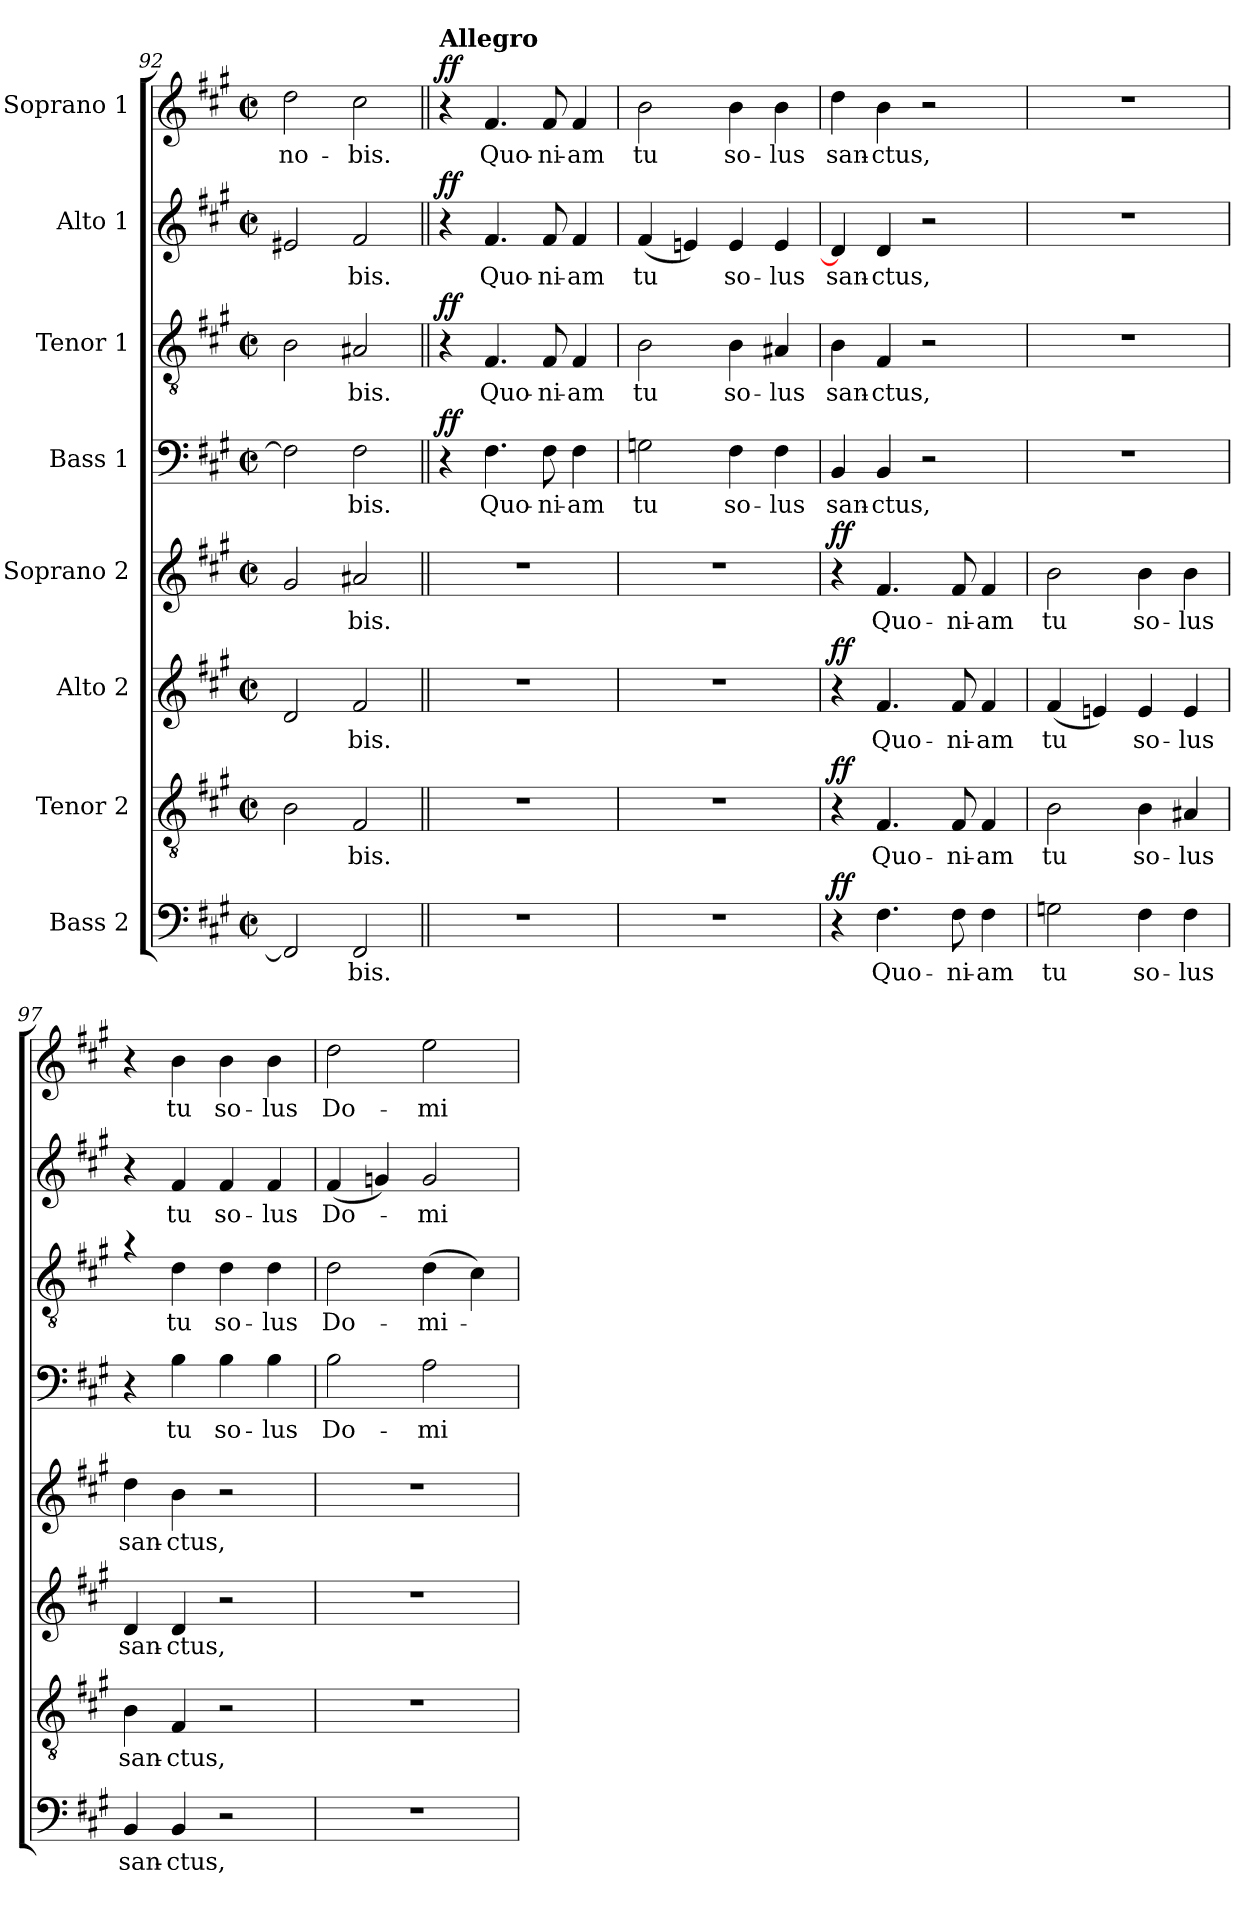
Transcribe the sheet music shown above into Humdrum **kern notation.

**kern	**text	**dynam	**kern	**text	**dynam	**kern	**text	**dynam	**kern	**text	**dynam	**kern	**text	**dynam	**kern	**text	**dynam	**kern	**text	**dynam	**kern	**text	**dynam
*part8	*part8	*part8	*part7	*part7	*part7	*part6	*part6	*part6	*part5	*part5	*part5	*part4	*part4	*part4	*part3	*part3	*part3	*part2	*part2	*part2	*part1	*part1	*part1
*staff8	*staff8	*staff8	*staff7	*staff7	*staff7	*staff6	*staff6	*staff6	*staff5	*staff5	*staff5	*staff4	*staff4	*staff4	*staff3	*staff3	*staff3	*staff2	*staff2	*staff2	*staff1	*staff1	*staff1
*I"Bass 2	*	*	*I"Tenor 2	*	*	*I"Alto 2	*	*	*I"Soprano 2	*	*	*I"Bass 1	*	*	*I"Tenor 1	*	*	*I"Alto 1	*	*	*I"Soprano 1	*	*
*clefF4	*	*	*clefGv2	*	*	*clefG2	*	*	*clefG2	*	*	*clefF4	*	*	*clefGv2	*	*	*clefG2	*	*	*clefG2	*	*
*k[f#c#g#]	*	*	*k[f#c#g#]	*	*	*k[f#c#g#]	*	*	*k[f#c#g#]	*	*	*k[f#c#g#]	*	*	*k[f#c#g#]	*	*	*k[f#c#g#]	*	*	*k[f#c#g#]	*	*
*A:	*	*	*A:	*	*	*A:	*	*	*A:	*	*	*A:	*	*	*A:	*	*	*A:	*	*	*A:	*	*
*M2/2	*	*	*M2/2	*	*	*M2/2	*	*	*M2/2	*	*	*M2/2	*	*	*M2/2	*	*	*M2/2	*	*	*M2/2	*	*
*met(c|)	*	*	*met(c|)	*	*	*met(c|)	*	*	*met(c|)	*	*	*met(c|)	*	*	*met(c|)	*	*	*met(c|)	*	*	*met(c|)	*	*
=92	=92	=92	=92	=92	=92	=92	=92	=92	=92	=92	=92	=92	=92	=92	=92	=92	=92	=92	=92	=92	=92	=92	=92
!	!	!	!	!	!	!	!	!	!	!	!	!	!	!	!	!	!	!	!	!	!	!LO:LY:b	!
2FF#/]	.	.	2B\	.	.	2d/	.	.	2g#/	.	.	2F#\]	.	.	2B\	.	.	2e#X/	.	.	2dd\	no-	.
!	!LO:LY:b	!	!	!LO:LY:b	!	!	!LO:LY:b	!	!	!LO:LY:b	!	!	!LO:LY:b	!	!	!LO:LY:b	!	!	!LO:LY:b	!	!	!LO:LY:b	!
2FF#/	-bis.	.	2F#/	-bis.	.	2f#/	-bis.	.	2a#X/	-bis.	.	2F#\	-bis.	.	2A#X/	-bis.	.	2f#/	-bis.	.	2cc#\	-bis.	.
=93||	=93||	=93||	=93||	=93||	=93||	=93||	=93||	=93||	=93||	=93||	=93||	=93||	=93||	=93||	=93||	=93||	=93||	=93||	=93||	=93||	=93||	=93||	=93||
*	*	*	*	*	*	*	*	*	*	*	*	*	*	*	*	*	*	*	*	*	*MM120	*	*
!	!	!	!	!	!	!	!	!	!	!	!	!	!	!	!	!	!	!	!	!	!LO:TX:a:B:t=Allegro	!	!
!	!	!	!	!	!	!	!	!	!	!	!	!	!	!LO:DY:b	!	!	!LO:DY:b	!	!	!LO:DY:b	!	!	!LO:DY:b
1r	.	.	1r	.	.	1r	.	.	1r	.	.	4r	.	ff	4r	.	ff	4r	.	ff	4r	.	ff
!	!	!	!	!	!	!	!	!	!	!	!	!	!LO:LY:b	!	!	!LO:LY:b	!	!	!LO:LY:b	!	!	!LO:LY:b	!
.	.	.	.	.	.	.	.	.	.	.	.	4.F#\	Quo-	.	4.F#/	Quo-	.	4.f#/	Quo-	.	4.f#/	Quo-	.
!	!	!	!	!	!	!	!	!	!	!	!	!	!LO:LY:b	!	!	!LO:LY:b	!	!	!LO:LY:b	!	!	!LO:LY:b	!
.	.	.	.	.	.	.	.	.	.	.	.	8F#\	-ni-	.	8F#/	-ni-	.	8f#/	-ni-	.	8f#/	-ni-	.
!	!	!	!	!	!	!	!	!	!	!	!	!	!LO:LY:b	!	!	!LO:LY:b	!	!	!LO:LY:b	!	!	!LO:LY:b	!
.	.	.	.	.	.	.	.	.	.	.	.	4F#\	-am	.	4F#/	-am	.	4f#/	-am	.	4f#/	-am	.
=94	=94	=94	=94	=94	=94	=94	=94	=94	=94	=94	=94	=94	=94	=94	=94	=94	=94	=94	=94	=94	=94	=94	=94
!	!	!	!	!	!	!	!	!	!	!	!	!	!LO:LY:b	!	!	!LO:LY:b	!	!	!LO:LY:b	!	!	!LO:LY:b	!
1r	.	.	1r	.	.	1r	.	.	1r	.	.	2Gn\	tu	.	2B\	tu	.	(<4f#/	tu	.	2b\	tu	.
.	.	.	.	.	.	.	.	.	.	.	.	.	.	.	.	.	.	4en/)	.	.	.	.	.
!	!	!	!	!	!	!	!	!	!	!	!	!	!LO:LY:b	!	!	!LO:LY:b	!	!	!LO:LY:b	!	!	!LO:LY:b	!
.	.	.	.	.	.	.	.	.	.	.	.	4F#\	so-	.	4B\	so-	.	4e/	so-	.	4b\	so-	.
!	!	!	!	!	!	!	!	!	!	!	!	!	!LO:LY:b	!	!	!LO:LY:b	!	!	!LO:LY:b	!	!	!LO:LY:b	!
.	.	.	.	.	.	.	.	.	.	.	.	4F#\	-lus	.	4A#X/	-lus	.	4e/	-lus	.	4b\	-lus	.
=95	=95	=95	=95	=95	=95	=95	=95	=95	=95	=95	=95	=95	=95	=95	=95	=95	=95	=95	=95	=95	=95	=95	=95
!	!	!LO:DY:b	!	!	!LO:DY:b	!	!	!LO:DY:b	!	!	!LO:DY:b	!	!LO:LY:b	!	!	!LO:LY:b	!	!	!LO:LY:b	!	!	!LO:LY:b	!
4r	.	ff	4r	.	ff	4r	.	ff	4r	.	ff	4BB/	san-	.	4B\	san-	.	4d/]	san-	.	4dd\	san-	.
!	!LO:LY:b	!	!	!LO:LY:b	!	!	!LO:LY:b	!	!	!LO:LY:b	!	!	!LO:LY:b	!	!	!LO:LY:b	!	!	!LO:LY:b	!	!	!LO:LY:b	!
4.F#\	Quo-	.	4.F#/	Quo-	.	4.f#/	Quo-	.	4.f#/	Quo-	.	4BB/	-ctus,	.	4F#/	-ctus,	.	4d/	-ctus,	.	4b\	-ctus,	.
.	.	.	.	.	.	.	.	.	.	.	.	2r	.	.	2r	.	.	2r	.	.	2r	.	.
!	!LO:LY:b	!	!	!LO:LY:b	!	!	!LO:LY:b	!	!	!LO:LY:b	!	!	!	!	!	!	!	!	!	!	!	!	!
8F#\	-ni-	.	8F#/	-ni-	.	8f#/	-ni-	.	8f#/	-ni-	.	.	.	.	.	.	.	.	.	.	.	.	.
!	!LO:LY:b	!	!	!LO:LY:b	!	!	!LO:LY:b	!	!	!LO:LY:b	!	!	!	!	!	!	!	!	!	!	!	!	!
4F#\	-am	.	4F#/	-am	.	4f#/	-am	.	4f#/	-am	.	.	.	.	.	.	.	.	.	.	.	.	.
=96	=96	=96	=96	=96	=96	=96	=96	=96	=96	=96	=96	=96	=96	=96	=96	=96	=96	=96	=96	=96	=96	=96	=96
!	!LO:LY:b	!	!	!LO:LY:b	!	!	!LO:LY:b	!	!	!LO:LY:b	!	!	!	!	!	!	!	!	!	!	!	!	!
2Gn\	tu	.	2B\	tu	.	(<4f#/	tu	.	2b\	tu	.	1r	.	.	1r	.	.	1r	.	.	1r	.	.
.	.	.	.	.	.	4en/)	.	.	.	.	.	.	.	.	.	.	.	.	.	.	.	.	.
!	!LO:LY:b	!	!	!LO:LY:b	!	!	!LO:LY:b	!	!	!LO:LY:b	!	!	!	!	!	!	!	!	!	!	!	!	!
4F#\	so-	.	4B\	so-	.	4e/	so-	.	4b\	so-	.	.	.	.	.	.	.	.	.	.	.	.	.
!	!LO:LY:b	!	!	!LO:LY:b	!	!	!LO:LY:b	!	!	!LO:LY:b	!	!	!	!	!	!	!	!	!	!	!	!	!
4F#\	-lus	.	4A#X/	-lus	.	4e/	-lus	.	4b\	-lus	.	.	.	.	.	.	.	.	.	.	.	.	.
!!LO:PB:g=z
=97	=97	=97	=97	=97	=97	=97	=97	=97	=97	=97	=97	=97	=97	=97	=97	=97	=97	=97	=97	=97	=97	=97	=97
!	!LO:LY:b	!	!	!LO:LY:b	!	!	!LO:LY:b	!	!	!LO:LY:b	!	!	!	!	!	!	!	!	!	!	!	!	!
4BB/	san-	.	4B\	san-	.	4d/	san-	.	4dd\	san-	.	4r	.	.	4ra	.	.	4r	.	.	4r	.	.
!	!LO:LY:b	!	!	!LO:LY:b	!	!	!LO:LY:b	!	!	!LO:LY:b	!	!	!LO:LY:b	!	!	!LO:LY:b	!	!	!LO:LY:b	!	!	!LO:LY:b	!
4BB/	-ctus,	.	4F#/	-ctus,	.	4d/	-ctus,	.	4b\	-ctus,	.	4B\	tu	.	4d\	tu	.	4f#/	tu	.	4b\	tu	.
!	!	!	!	!	!	!	!	!	!	!	!	!	!LO:LY:b	!	!	!LO:LY:b	!	!	!LO:LY:b	!	!	!LO:LY:b	!
2r	.	.	2r	.	.	2r	.	.	2r	.	.	4B\	so-	.	4d\	so-	.	4f#/	so-	.	4b\	so-	.
!	!	!	!	!	!	!	!	!	!	!	!	!	!LO:LY:b	!	!	!LO:LY:b	!	!	!LO:LY:b	!	!	!LO:LY:b	!
.	.	.	.	.	.	.	.	.	.	.	.	4B\	-lus	.	4d\	-lus	.	4f#/	-lus	.	4b\	-lus	.
=98	=98	=98	=98	=98	=98	=98	=98	=98	=98	=98	=98	=98	=98	=98	=98	=98	=98	=98	=98	=98	=98	=98	=98
!	!	!	!	!	!	!	!	!	!	!	!	!	!LO:LY:b	!	!	!LO:LY:b	!	!	!LO:LY:b	!	!	!LO:LY:b	!
1r	.	.	1r	.	.	1r	.	.	1r	.	.	2B\	Do-	.	2d\	Do-	.	(<4f#/	Do-	.	2dd\	Do-	.
.	.	.	.	.	.	.	.	.	.	.	.	.	.	.	.	.	.	4gn/)	.	.	.	.	.
!	!	!	!	!	!	!	!	!	!	!	!	!	!LO:LY:b	!	!	!LO:LY:b	!	!	!LO:LY:b	!	!	!LO:LY:b	!
.	.	.	.	.	.	.	.	.	.	.	.	2A\	-mi-	.	(>4d\	-mi-	.	2g/	-mi-	.	2ee\	-mi-	.
.	.	.	.	.	.	.	.	.	.	.	.	.	.	.	4c#\)	.	.	.	.	.	.	.	.
=	=	=	=	=	=	=	=	=	=	=	=	=	=	=	=	=	=	=	=	=	=	=	=
*-	*-	*-	*-	*-	*-	*-	*-	*-	*-	*-	*-	*-	*-	*-	*-	*-	*-	*-	*-	*-	*-	*-	*-
